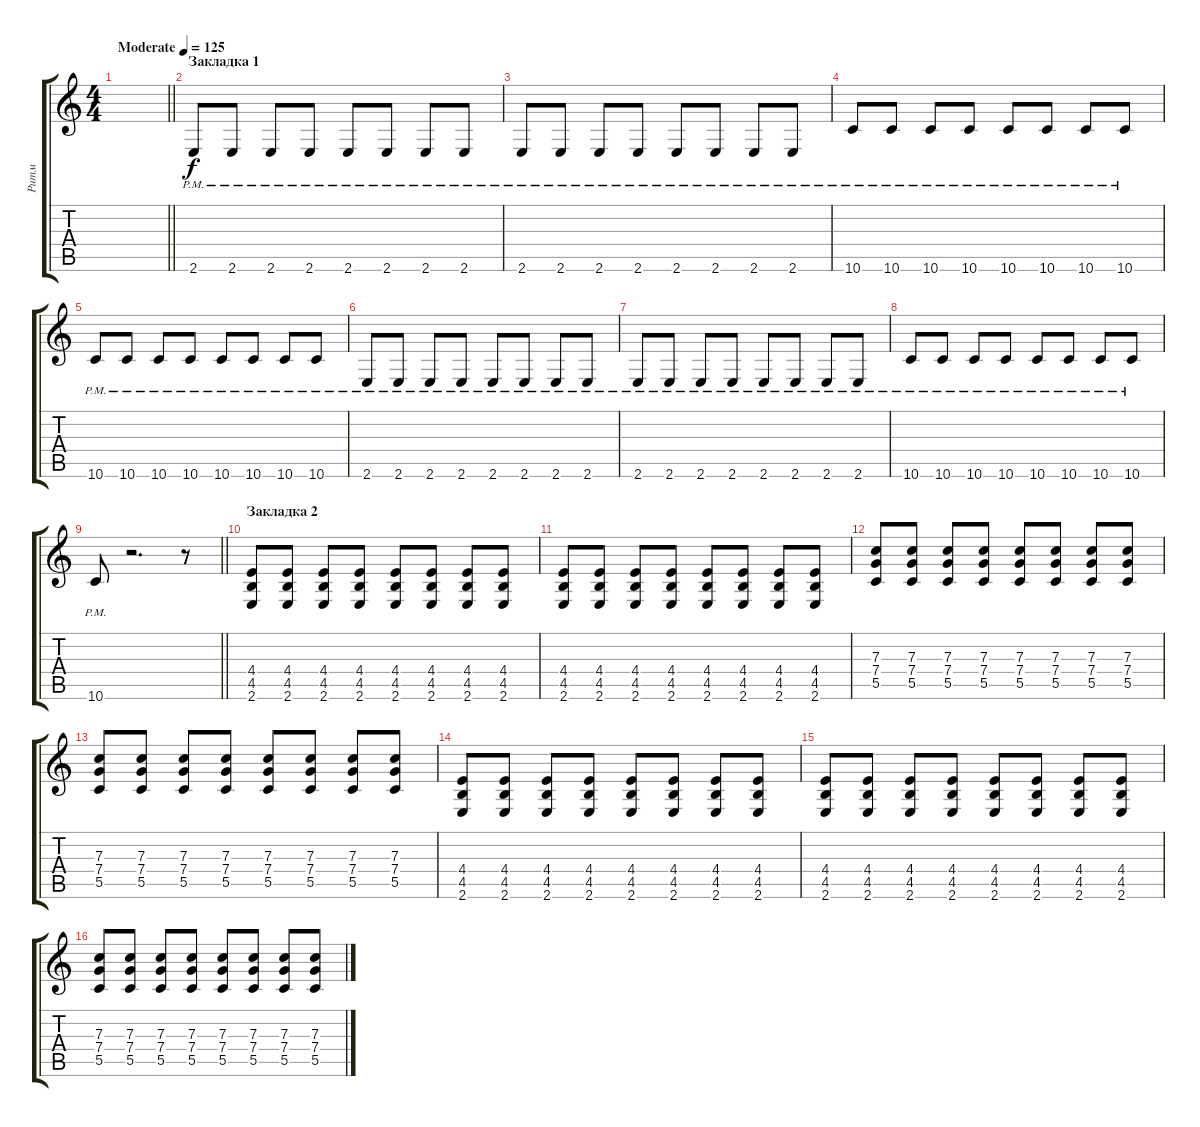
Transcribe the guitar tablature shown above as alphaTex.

\track ("Ритм" "Ритм") {instrument distortionguitar}
\staff {score tabs}
\tuning (D4 A3 F3 C3 G2 D2) {hide}
\ts (4 4)
\tempo (125 "Moderate")
\clef g2
\barLineRight lightlight
\ks c
|
\section ("" "Закладка 1")
2.6{pm}.8 2.6{pm}.8 2.6{pm}.8 2.6{pm}.8 2.6{pm}.8 2.6{pm}.8 2.6{pm}.8 2.6{pm}.8 |
2.6{pm}.8 2.6{pm}.8 2.6{pm}.8 2.6{pm}.8 2.6{pm}.8 2.6{pm}.8 2.6{pm}.8 2.6{pm}.8 |
10.6{pm}.8 10.6{pm}.8 10.6{pm}.8 10.6{pm}.8 10.6{pm}.8 10.6{pm}.8 10.6{pm}.8 10.6{pm}.8 |
10.6{pm}.8 10.6{pm}.8 10.6{pm}.8 10.6{pm}.8 10.6{pm}.8 10.6{pm}.8 10.6{pm}.8 10.6{pm}.8 |
2.6{pm}.8 2.6{pm}.8 2.6{pm}.8 2.6{pm}.8 2.6{pm}.8 2.6{pm}.8 2.6{pm}.8 2.6{pm}.8 |
2.6{pm}.8 2.6{pm}.8 2.6{pm}.8 2.6{pm}.8 2.6{pm}.8 2.6{pm}.8 2.6{pm}.8 2.6{pm}.8 |
10.6{pm}.8 10.6{pm}.8 10.6{pm}.8 10.6{pm}.8 10.6{pm}.8 10.6{pm}.8 10.6{pm}.8 10.6{pm}.8 |
\barLineRight lightlight
10.6{pm}.8 r.2{d} r.8 |
\section ("" "Закладка 2")
(4.4 4.5 2.6).8 (4.4 4.5 2.6).8 (4.4 4.5 2.6).8 (4.4 4.5 2.6).8 (4.4 4.5 2.6).8 (4.4 4.5 2.6).8 (4.4 4.5 2.6).8 (4.4 4.5 2.6).8 |
(4.4 4.5 2.6).8 (4.4 4.5 2.6).8 (4.4 4.5 2.6).8 (4.4 4.5 2.6).8 (4.4 4.5 2.6).8 (4.4 4.5 2.6).8 (4.4 4.5 2.6).8 (4.4 4.5 2.6).8 |
(7.3 7.4 5.5).8 (7.3 7.4 5.5).8 (7.3 7.4 5.5).8 (7.3 7.4 5.5).8 (7.3 7.4 5.5).8 (7.3 7.4 5.5).8 (7.3 7.4 5.5).8 (7.3 7.4 5.5).8 |
(7.3 7.4 5.5).8 (7.3 7.4 5.5).8 (7.3 7.4 5.5).8 (7.3 7.4 5.5).8 (7.3 7.4 5.5).8 (7.3 7.4 5.5).8 (7.3 7.4 5.5).8 (7.3 7.4 5.5).8 |
(4.4 4.5 2.6).8 (4.4 4.5 2.6).8 (4.4 4.5 2.6).8 (4.4 4.5 2.6).8 (4.4 4.5 2.6).8 (4.4 4.5 2.6).8 (4.4 4.5 2.6).8 (4.4 4.5 2.6).8 |
(4.4 4.5 2.6).8 (4.4 4.5 2.6).8 (4.4 4.5 2.6).8 (4.4 4.5 2.6).8 (4.4 4.5 2.6).8 (4.4 4.5 2.6).8 (4.4 4.5 2.6).8 (4.4 4.5 2.6).8 |
(7.3 7.4 5.5).8 (7.3 7.4 5.5).8 (7.3 7.4 5.5).8 (7.3 7.4 5.5).8 (7.3 7.4 5.5).8 (7.3 7.4 5.5).8 (7.3 7.4 5.5).8 (7.3 7.4 5.5).8
